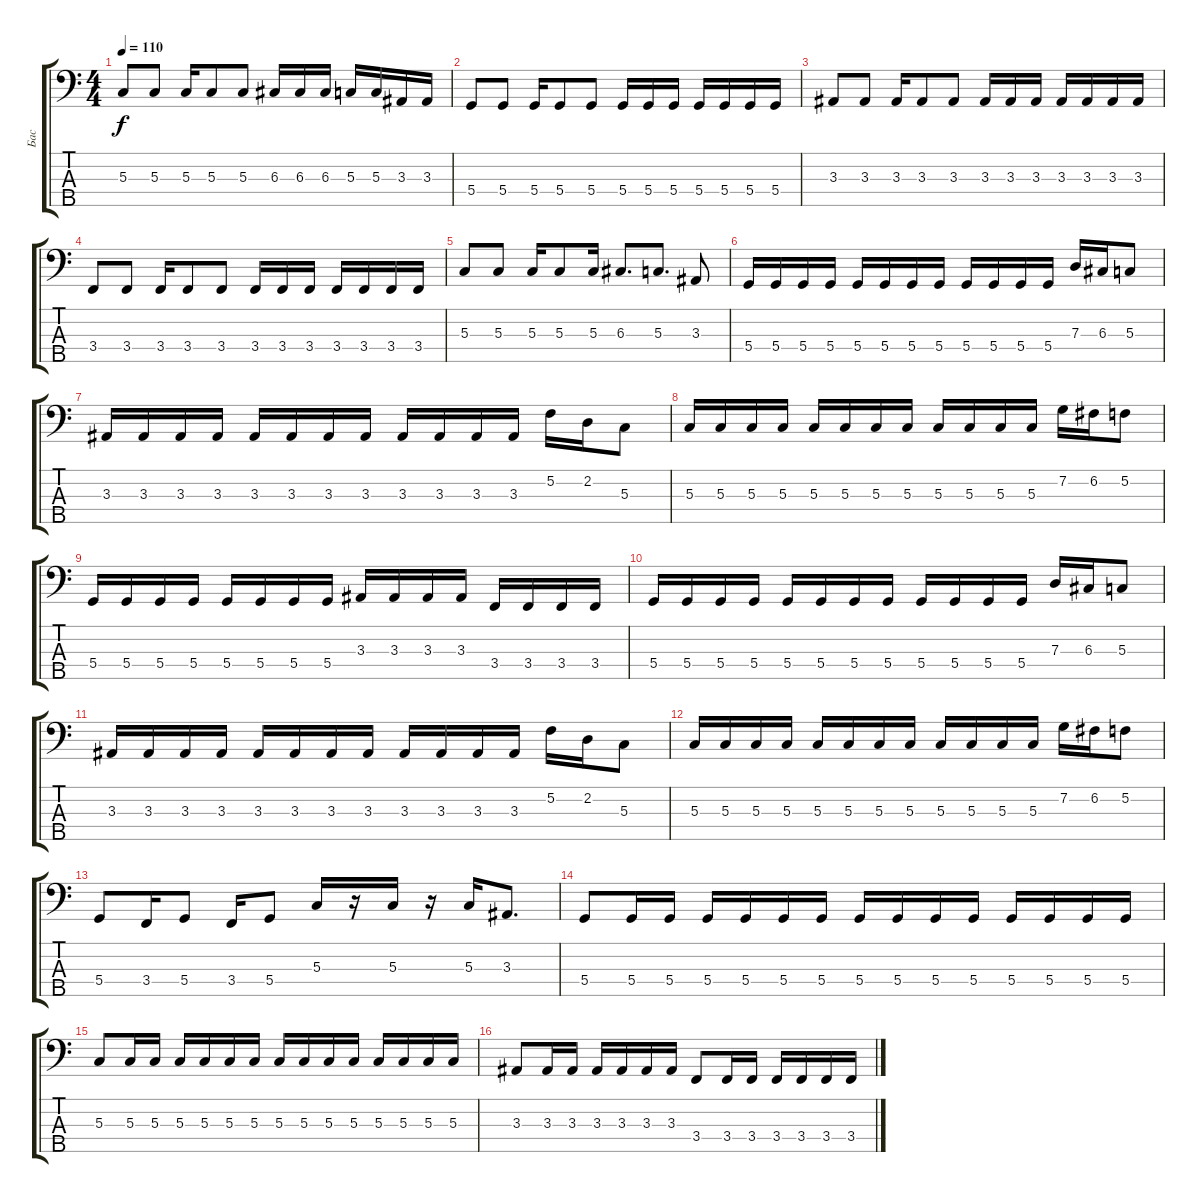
\track ("Бас" "Бас") {instrument electricbassfinger}
\staff {score tabs}
\tuning (F2 C2 G1 D1 A0) {hide}
\ts (4 4)
\tempo 110
\clef f4
\ks c
5.3.8{dy f} 5.3.8 5.3.16 5.3.8 5.3.8 6.3.16 6.3.16 6.3.16 5.3.16 5.3.16 3.3.16 3.3.16 |
5.4.8 5.4.8 5.4.16 5.4.8 5.4.8 5.4.16 5.4.16 5.4.16 5.4.16 5.4.16 5.4.16 5.4.16 |
3.3.8 3.3.8 3.3.16 3.3.8 3.3.8 3.3.16 3.3.16 3.3.16 3.3.16 3.3.16 3.3.16 3.3.16 |
3.4.8 3.4.8 3.4.16 3.4.8 3.4.8 3.4.16 3.4.16 3.4.16 3.4.16 3.4.16 3.4.16 3.4.16 |
5.3.8 5.3.8 5.3.16 5.3.8 5.3.16 6.3.8{d} 5.3.8{d} 3.3.8 |
5.4.16 5.4.16 5.4.16 5.4.16 5.4.16 5.4.16 5.4.16 5.4.16 5.4.16 5.4.16 5.4.16 5.4.16 7.3.16 6.3.16 5.3.8 |
3.3.16 3.3.16 3.3.16 3.3.16 3.3.16 3.3.16 3.3.16 3.3.16 3.3.16 3.3.16 3.3.16 3.3.16 5.2.16 2.2.16 5.3.8 |
5.3.16 5.3.16 5.3.16 5.3.16 5.3.16 5.3.16 5.3.16 5.3.16 5.3.16 5.3.16 5.3.16 5.3.16 7.2.16 6.2.16 5.2.8 |
5.4.16 5.4.16 5.4.16 5.4.16 5.4.16 5.4.16 5.4.16 5.4.16 3.3.16 3.3.16 3.3.16 3.3.16 3.4.16 3.4.16 3.4.16 3.4.16 |
5.4.16 5.4.16 5.4.16 5.4.16 5.4.16 5.4.16 5.4.16 5.4.16 5.4.16 5.4.16 5.4.16 5.4.16 7.3.16 6.3.16 5.3.8 |
3.3.16 3.3.16 3.3.16 3.3.16 3.3.16 3.3.16 3.3.16 3.3.16 3.3.16 3.3.16 3.3.16 3.3.16 5.2.16 2.2.16 5.3.8 |
5.3.16 5.3.16 5.3.16 5.3.16 5.3.16 5.3.16 5.3.16 5.3.16 5.3.16 5.3.16 5.3.16 5.3.16 7.2.16 6.2.16 5.2.8 |
5.4.8 3.4.16 5.4.8 3.4.16 5.4.8 5.3.16 r.16 5.3.16 r.16 5.3.16 3.3.8{d} |
5.4.8 5.4.16 5.4.16 5.4.16 5.4.16 5.4.16 5.4.16 5.4.16 5.4.16 5.4.16 5.4.16 5.4.16 5.4.16 5.4.16 5.4.16 |
5.3.8 5.3.16 5.3.16 5.3.16 5.3.16 5.3.16 5.3.16 5.3.16 5.3.16 5.3.16 5.3.16 5.3.16 5.3.16 5.3.16 5.3.16 |
3.3.8 3.3.16 3.3.16 3.3.16 3.3.16 3.3.16 3.3.16 3.4.8 3.4.16 3.4.16 3.4.16 3.4.16 3.4.16 3.4.16
